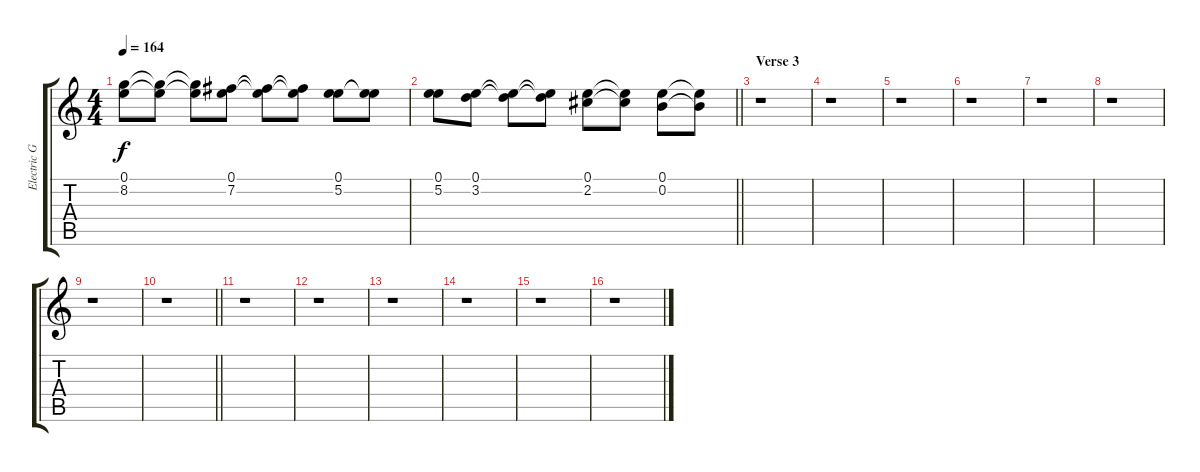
\track ("Electric Guitar" "Electric G") {instrument distortionguitar}
\staff {score tabs}
\tuning (E4 B3 G3 D3 A2 D2) {hide}
\ts (4 4)
\tempo 164
\clef g2
\ks c
(0.1 8.2).8{dy f} (0.1{t} 8.2{t}).8 (0.1{t} 8.2{t}).8 (0.1 7.2).8 (0.1{t} 7.2{t}).8 (0.1{t} 7.2{t}).8 (0.1 5.2).8 (0.1{t} 5.2{t}).8 |
\barLineRight lightlight
(0.1 5.2).8 (0.1 3.2).8 (0.1{t} 3.2{t}).8 (0.1{t} 3.2{t}).8 (0.1 2.2).8 (0.1{t} 2.2{t}).8 (0.1 0.2).8 (0.1{t} 0.2{t}).8 |
\section ("" "Verse 3")
r.1 |
r.1 |
r.1 |
r.1 |
r.1 |
r.1 |
r.1 |
\barLineRight lightlight
r.1 |
r.1 |
r.1 |
r.1 |
r.1 |
r.1 |
r.1
